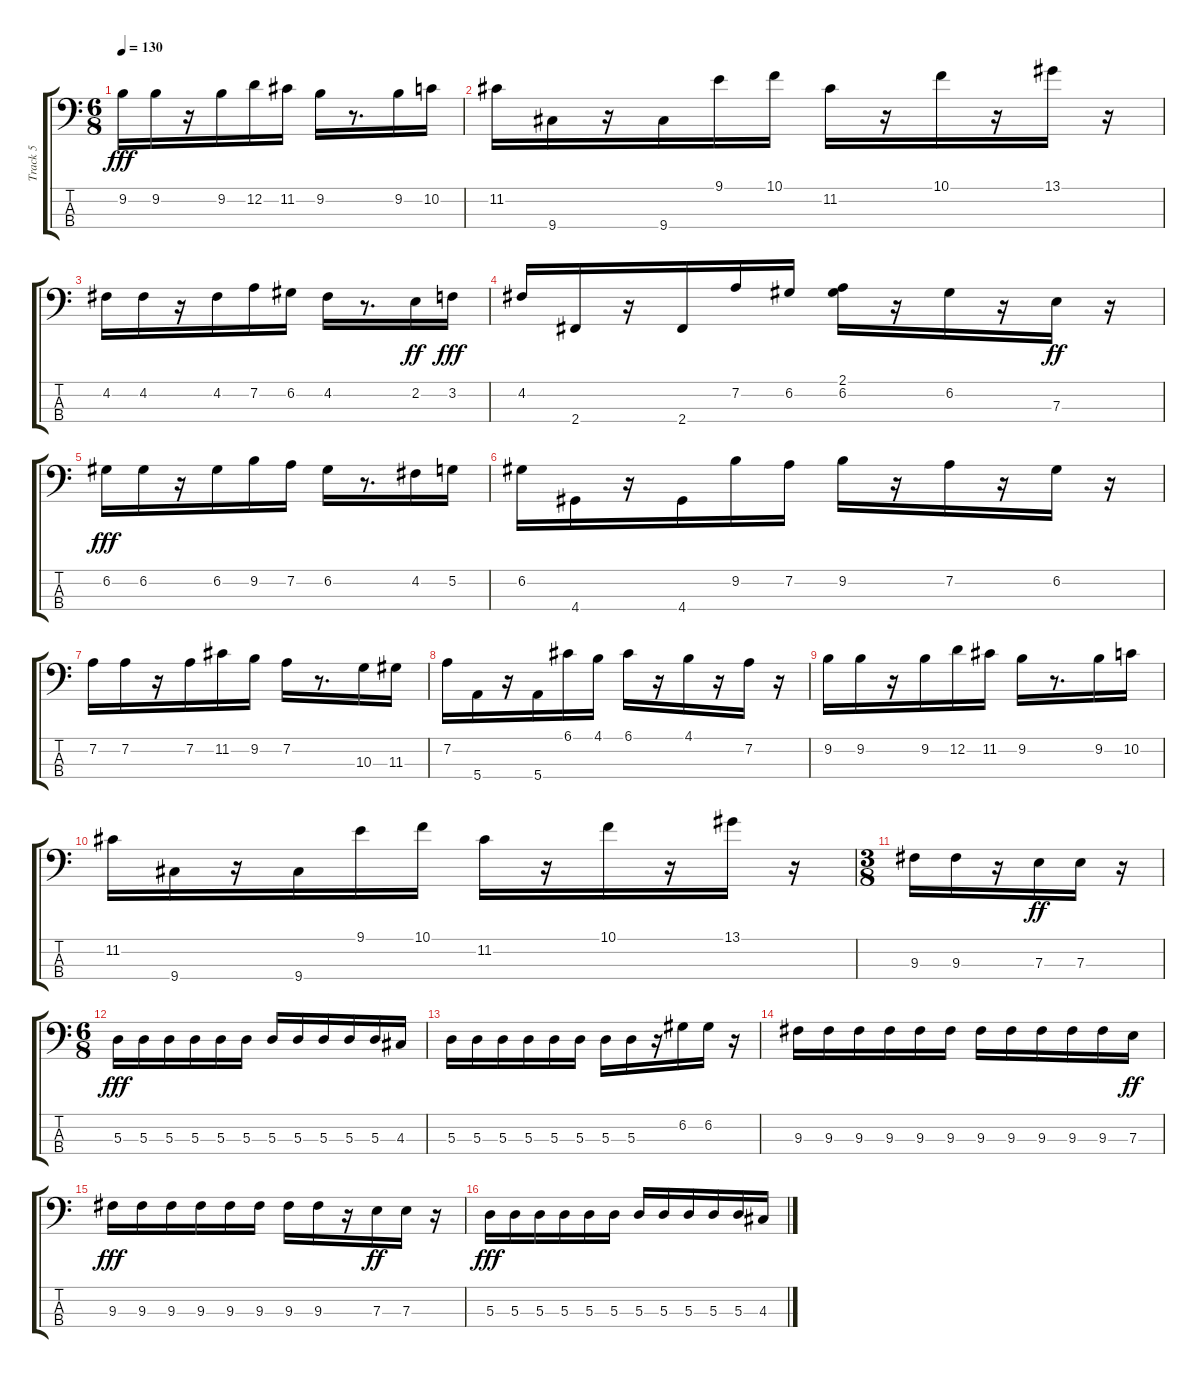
\track ("Track 5" "Track 5") {instrument slapbass1}
\staff {score tabs}
\tuning (G2 D2 A1 E1) {hide}
\ts (6 8)
\tempo 130
\clef f4
\ks c
9.2.16{dy fff} 9.2.16 r.16 9.2.16 12.2.16 11.2.16 9.2.16 r.8{d} 9.2.16 10.2.16 |
11.2.16 9.4.16 r.16 9.4.16 9.1.16 10.1.16 11.2.16 r.16 10.1.16 r.16 13.1.16 r.16 |
4.2.16 4.2.16 r.16 4.2.16 7.2.16 6.2.16 4.2.16 r.8{d} 2.2.16{dy ff} 3.2.16{dy fff} |
4.2.16 2.4.16 r.16 2.4.16 7.2.16 6.2.16 (2.1 6.2).16 r.16 6.2.16 r.16 7.3.16{dy ff} r.16 |
6.2.16{dy fff} 6.2.16 r.16 6.2.16 9.2.16 7.2.16 6.2.16 r.8{d} 4.2.16 5.2.16 |
6.2.16 4.4.16 r.16 4.4.16 9.2.16 7.2.16 9.2.16 r.16 7.2.16 r.16 6.2.16 r.16 |
7.2.16 7.2.16 r.16 7.2.16 11.2.16 9.2.16 7.2.16 r.8{d} 10.3.16 11.3.16 |
7.2.16 5.4.16 r.16 5.4.16 6.1.16 4.1.16 6.1.16 r.16 4.1.16 r.16 7.2.16 r.16 |
9.2.16 9.2.16 r.16 9.2.16 12.2.16 11.2.16 9.2.16 r.8{d} 9.2.16 10.2.16 |
11.2.16 9.4.16 r.16 9.4.16 9.1.16 10.1.16 11.2.16 r.16 10.1.16 r.16 13.1.16 r.16 |
\ts (3 8)
9.3.16 9.3.16 r.16 7.3.16{dy ff} 7.3.16 r.16 |
\ts (6 8)
5.3.16{dy fff} 5.3.16 5.3.16 5.3.16 5.3.16 5.3.16 5.3.16 5.3.16 5.3.16 5.3.16 5.3.16 4.3.16 |
5.3.16 5.3.16 5.3.16 5.3.16 5.3.16 5.3.16 5.3.16 5.3.16 r.16 6.2.16 6.2.16 r.16 |
9.3.16 9.3.16 9.3.16 9.3.16 9.3.16 9.3.16 9.3.16 9.3.16 9.3.16 9.3.16 9.3.16 7.3.16{dy ff} |
9.3.16{dy fff} 9.3.16 9.3.16 9.3.16 9.3.16 9.3.16 9.3.16 9.3.16 r.16 7.3.16{dy ff} 7.3.16 r.16 |
5.3.16{dy fff} 5.3.16 5.3.16 5.3.16 5.3.16 5.3.16 5.3.16 5.3.16 5.3.16 5.3.16 5.3.16 4.3.16
